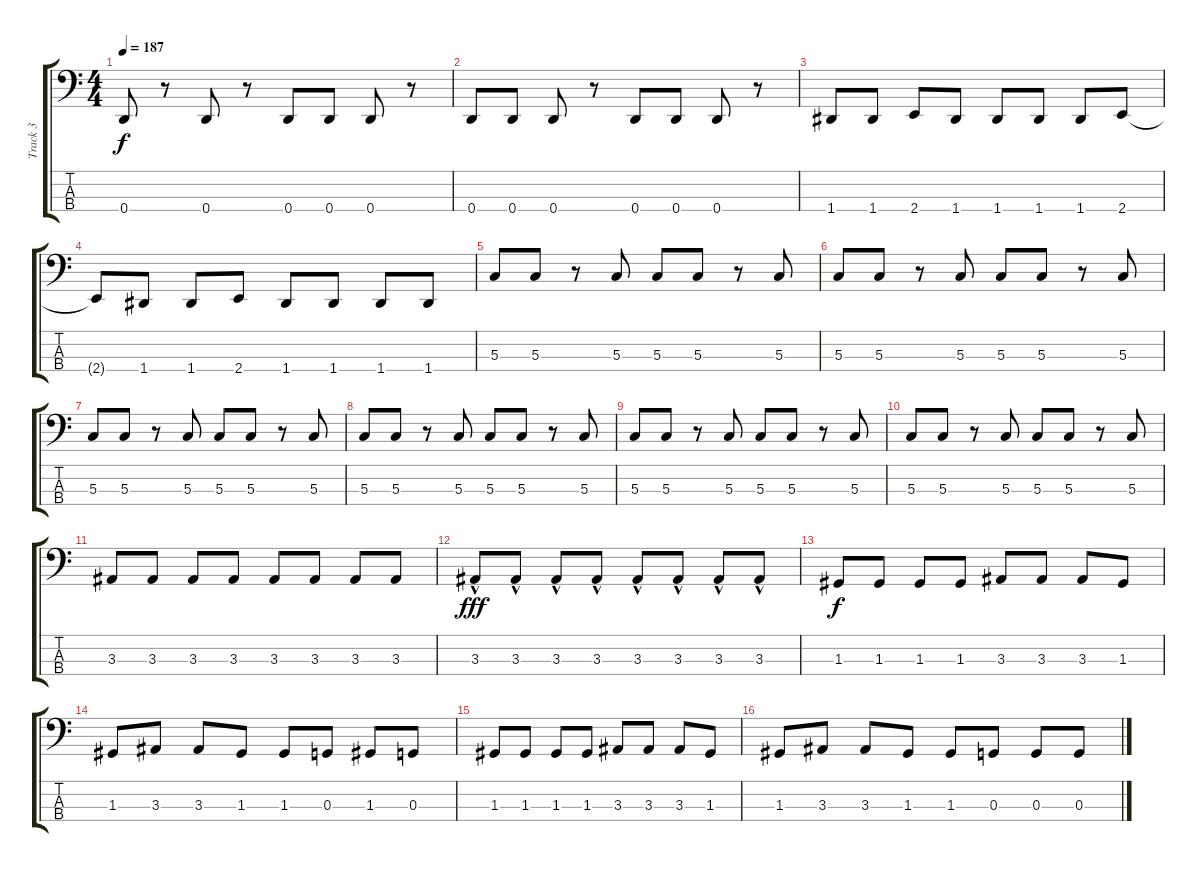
\track ("Track 3" "Track 3") {instrument electricbassfinger}
\staff {score tabs}
\tuning (F2 C2 G1 D1) {hide}
\ts (4 4)
\tempo 187
\clef f4
\ks c
0.4.8{dy f} r.8 0.4.8 r.8 0.4.8 0.4.8 0.4.8 r.8 |
0.4.8 0.4.8 0.4.8 r.8 0.4.8 0.4.8 0.4.8 r.8 |
1.4.8 1.4.8 2.4.8 1.4.8 1.4.8 1.4.8 1.4.8 2.4.8 |
2.4{t}.8 1.4.8 1.4.8 2.4.8 1.4.8 1.4.8 1.4.8 1.4.8 |
5.3.8{volume 16} 5.3.8 r.8 5.3.8 5.3.8 5.3.8 r.8 5.3.8 |
5.3.8 5.3.8 r.8 5.3.8 5.3.8 5.3.8 r.8 5.3.8 |
5.3.8 5.3.8 r.8 5.3.8 5.3.8 5.3.8 r.8 5.3.8 |
5.3.8 5.3.8 r.8 5.3.8 5.3.8 5.3.8 r.8 5.3.8 |
5.3.8 5.3.8 r.8 5.3.8 5.3.8 5.3.8 r.8 5.3.8 |
5.3.8 5.3.8 r.8 5.3.8 5.3.8 5.3.8 r.8 5.3.8 |
3.3.8 3.3.8 3.3.8 3.3.8 3.3.8 3.3.8 3.3.8 3.3.8 |
3.3{hac}.8{dy fff} 3.3{hac}.8 3.3{hac}.8 3.3{hac}.8 3.3{hac}.8 3.3{hac}.8 3.3{hac}.8 3.3{hac}.8 |
1.3.8{dy f} 1.3.8 1.3.8 1.3.8 3.3.8 3.3.8 3.3.8 1.3.8 |
1.3.8 3.3.8 3.3.8 1.3.8 1.3.8 0.3.8 1.3.8 0.3.8 |
1.3.8 1.3.8 1.3.8 1.3.8 3.3.8 3.3.8 3.3.8 1.3.8 |
1.3.8 3.3.8 3.3.8 1.3.8 1.3.8 0.3.8 0.3.8 0.3.8
